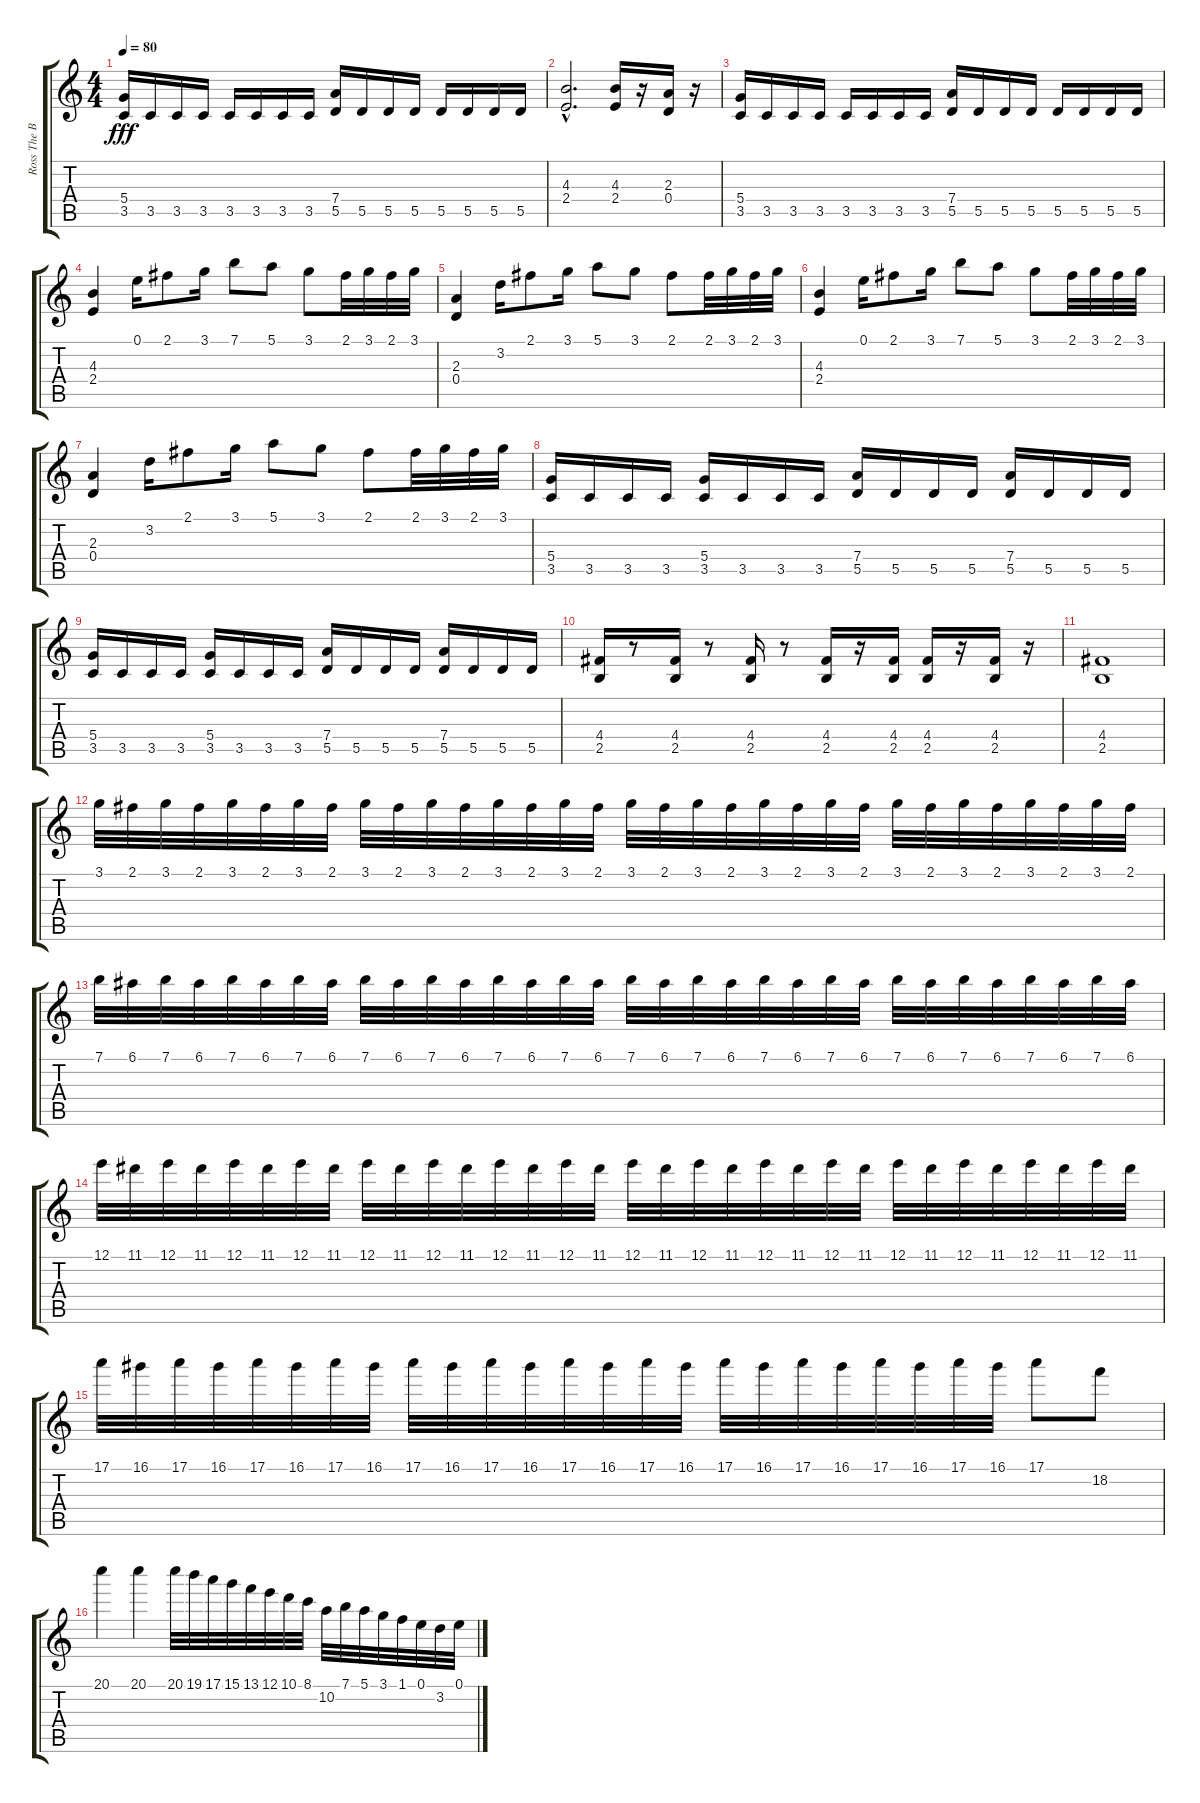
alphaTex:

\track ("Ross The Boss" "Ross The B") {instrument distortionguitar}
\staff {score tabs}
\tuning (E4 B3 G3 D3 A2 E2) {hide}
\ts (4 4)
\tempo 80
\clef g2
\ks c
(5.4 3.5).16{dy fff} 3.5.16 3.5.16 3.5.16 3.5.16 3.5.16 3.5.16 3.5.16 (7.4 5.5).16 5.5.16 5.5.16 5.5.16 5.5.16 5.5.16 5.5.16 5.5.16 |
(4.3{hac} 2.4{hac}).2{d} (4.3 2.4).16 r.16 (2.3 0.4).16 r.16 |
(5.4 3.5).16 3.5.16 3.5.16 3.5.16 3.5.16 3.5.16 3.5.16 3.5.16 (7.4 5.5).16 5.5.16 5.5.16 5.5.16 5.5.16 5.5.16 5.5.16 5.5.16 |
(4.3 2.4).4 0.1.16 2.1.8 3.1.16 7.1.8 5.1.8 3.1.8 2.1.32 3.1.32 2.1.32 3.1.32 |
(2.3 0.4).4 3.2.16 2.1.8 3.1.16 5.1.8 3.1.8 2.1.8 2.1.32 3.1.32 2.1.32 3.1.32 |
(4.3 2.4).4 0.1.16 2.1.8 3.1.16 7.1.8 5.1.8 3.1.8 2.1.32 3.1.32 2.1.32 3.1.32 |
(2.3 0.4).4 3.2.16 2.1.8 3.1.16 5.1.8 3.1.8 2.1.8 2.1.32 3.1.32 2.1.32 3.1.32 |
(5.4 3.5).16 3.5.16 3.5.16 3.5.16 (5.4 3.5).16 3.5.16 3.5.16 3.5.16 (7.4 5.5).16 5.5.16 5.5.16 5.5.16 (7.4 5.5).16 5.5.16 5.5.16 5.5.16 |
(5.4 3.5).16 3.5.16 3.5.16 3.5.16 (5.4 3.5).16 3.5.16 3.5.16 3.5.16 (7.4 5.5).16 5.5.16 5.5.16 5.5.16 (7.4 5.5).16 5.5.16 5.5.16 5.5.16 |
(4.4 2.5).16 r.8 (4.4 2.5).16 r.8 (4.4 2.5).16 r.8 (4.4 2.5).16 r.16 (4.4 2.5).16 (4.4 2.5).16 r.16 (4.4 2.5).16 r.16 |
(4.4 2.5).1 |
3.1.32 2.1.32 3.1.32 2.1.32 3.1.32 2.1.32 3.1.32 2.1.32 3.1.32 2.1.32 3.1.32 2.1.32 3.1.32 2.1.32 3.1.32 2.1.32 3.1.32 2.1.32 3.1.32 2.1.32 3.1.32 2.1.32 3.1.32 2.1.32 3.1.32 2.1.32 3.1.32 2.1.32 3.1.32 2.1.32 3.1.32 2.1.32 |
7.1.32 6.1.32 7.1.32 6.1.32 7.1.32 6.1.32 7.1.32 6.1.32 7.1.32 6.1.32 7.1.32 6.1.32 7.1.32 6.1.32 7.1.32 6.1.32 7.1.32 6.1.32 7.1.32 6.1.32 7.1.32 6.1.32 7.1.32 6.1.32 7.1.32 6.1.32 7.1.32 6.1.32 7.1.32 6.1.32 7.1.32 6.1.32 |
12.1.32 11.1.32 12.1.32 11.1.32 12.1.32 11.1.32 12.1.32 11.1.32 12.1.32 11.1.32 12.1.32 11.1.32 12.1.32 11.1.32 12.1.32 11.1.32 12.1.32 11.1.32 12.1.32 11.1.32 12.1.32 11.1.32 12.1.32 11.1.32 12.1.32 11.1.32 12.1.32 11.1.32 12.1.32 11.1.32 12.1.32 11.1.32 |
17.1.32 16.1.32 17.1.32 16.1.32 17.1.32 16.1.32 17.1.32 16.1.32 17.1.32 16.1.32 17.1.32 16.1.32 17.1.32 16.1.32 17.1.32 16.1.32 17.1.32 16.1.32 17.1.32 16.1.32 17.1.32 16.1.32 17.1.32 16.1.32 17.1.8 18.2.8 |
20.1.4 20.1.4 20.1.32 19.1.32 17.1.32 15.1.32 13.1.32 12.1.32 10.1.32 8.1.32 10.2.32 7.1.32 5.1.32 3.1.32 1.1.32 0.1.32 3.2.32 0.1.32
